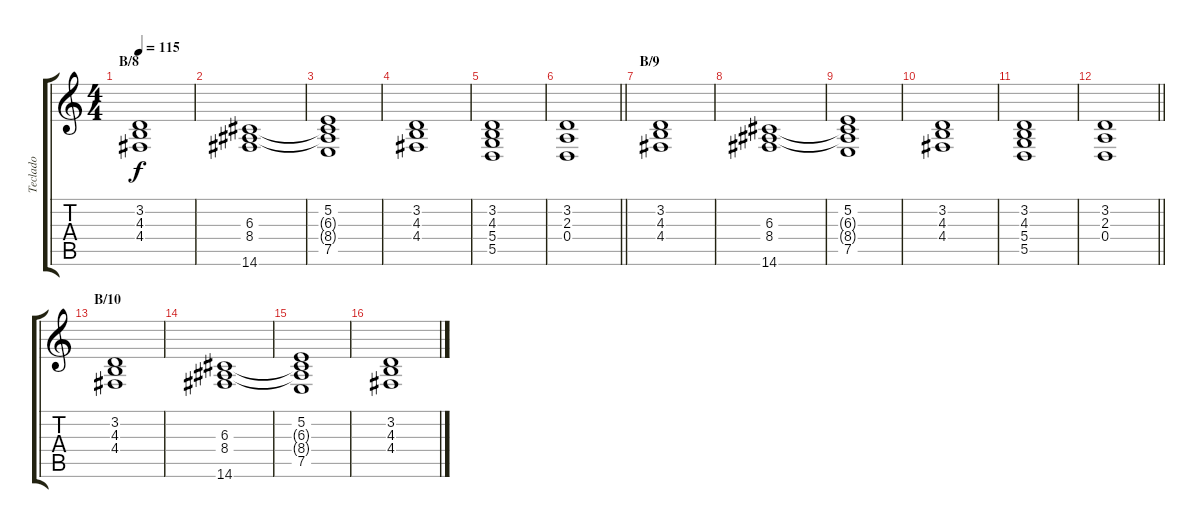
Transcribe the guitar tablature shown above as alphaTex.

\track ("Teclado" "Teclado") {instrument stringensemble2}
\staff {score tabs}
\tuning (E4 B3 G3 D3 A2 E2) {hide}
\ts (4 4)
\section ("" "B/8")
\tempo 115
\clef g2
\ks c
(3.2 4.3 4.4).1{dy f} |
(6.3 8.4 14.6).1 |
(5.2 6.3{t} 8.4{t} 7.5).1 |
(3.2 4.3 4.4).1 |
(3.2 4.3 5.4 5.5).1 |
\barLineRight lightlight
(3.2 2.3 0.4).1 |
\section ("" "B/9")
(3.2 4.3 4.4).1 |
(6.3 8.4 14.6).1 |
(5.2 6.3{t} 8.4{t} 7.5).1 |
(3.2 4.3 4.4).1 |
(3.2 4.3 5.4 5.5).1 |
\barLineRight lightlight
(3.2 2.3 0.4).1 |
\section ("" "B/10")
(3.2 4.3 4.4).1 |
(6.3 8.4 14.6).1 |
(5.2 6.3{t} 8.4{t} 7.5).1 |
(3.2 4.3 4.4).1
